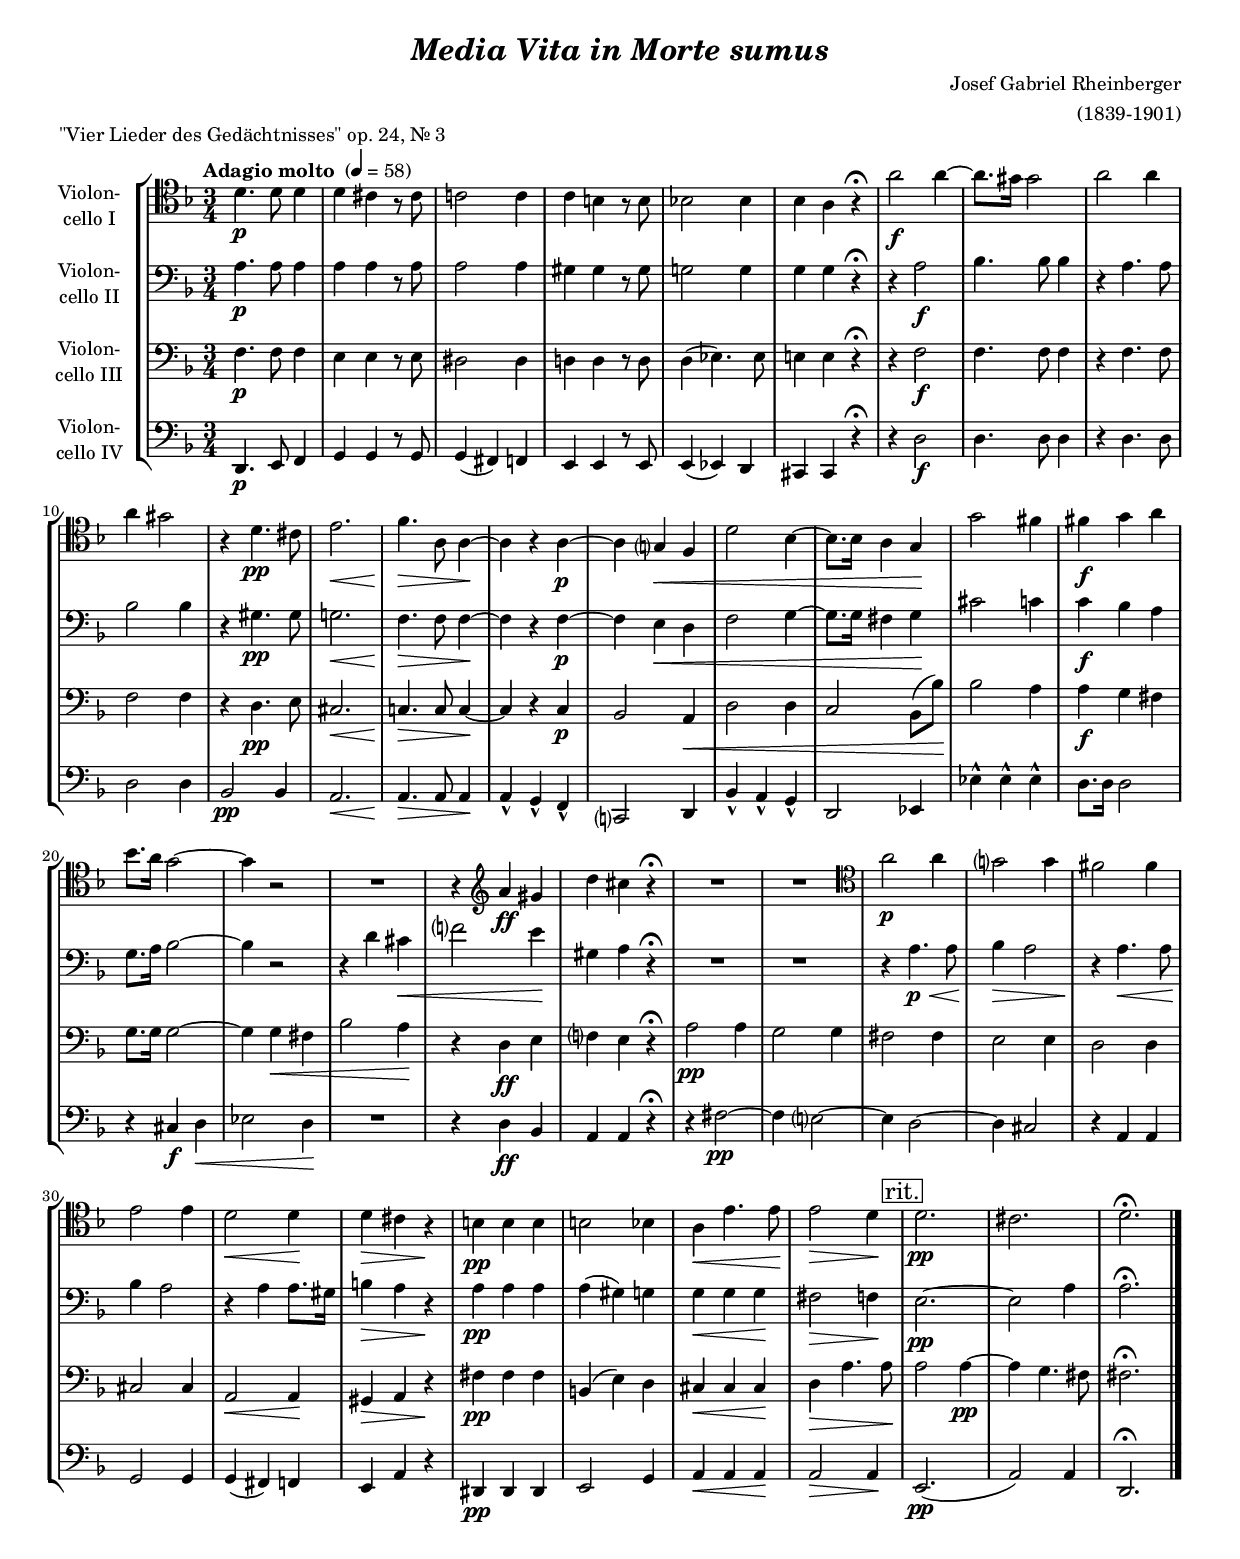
\version "2.18.2"
\include "deutsch.ly"
  
#(set-global-staff-size 16.7)

\header {
  title     = \markup \bold \italic "Media Vita in Morte sumus"
  composer  = "Josef Gabriel Rheinberger"
  arranger  = "(1839-1901)"
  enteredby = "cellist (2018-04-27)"
  piece     = "\"Vier Lieder des Gedächtnisses\" op. 24, Nr. 3"
}

voiceconsts = {
  \key d \minor
  \time 3/4
  \clef "bass"
%  \numericTimeSignature
  \compressFullBarRests
  % Set default beaming for all staves
  \set Timing.beamExceptions = #'()
  \set Timing.baseMoment     = #(ly:make-moment 1 4)
  \set Timing.beatStructure  = #'(1 1 1)
  \tempo "Adagio molto " 4=58
}

micl = "clarinet"
mifl = "flute"
miob = "oboe"
mifh = "french horn"
misx = "tenor sax"
mist = "string ensemble 1"
miba = "cello"

rit = \mark \markup \box "rit."

va = \relative c' {
  \voiceconsts
  \clef "tenor"

  d4.\p d8 d4
  d cis r8 cis
  c!2 c4
  c h r8 h
  b!2 b4
  b a r\fermata
  a'2\f a4~
  a8. gis16 gis2

  a a4
  a gis2
  r4 d4.\pp cis8
  e2.\<
  f4.\!\> a,8 a4~\!
  a r a~\p
  a g?\< f
  d'2 b4~
  b8. b16 a4 g\!

  g'2 fis4
  fis\f g a
  b8. a16 g2~
  g4 r2
  R2.
  r4 \clef "treble" a\ff gis
  d' cis r\fermata
  R2.*2 \clef "tenor"
  a2\p a4

  g?2 g4
  fis2 fis4
  e2 e4
  d2\< d4\!
  d\> cis r\!
  h\pp h h
  h2 b4
  a\< e'4. e8\!
  e2\> d4\! \rit
  d2.\pp

  cis
  d\fermata \bar "|."
}

vb = \relative c' {
  \voiceconsts

  a4.\p a8 a4
  a a r8 a
  a2 a4
  gis gis r8 gis
  g!2 g4
  g g r\fermata
  r a2\f
  b4. b8 b4

  r a4. a8
  b2 b4
  r gis4.\pp gis8
  g!2.\<
  f4.\!\> f8 f4~\!
  f r f~\p
  f e\< d
  f2 g4~
  g8. g16 fis4 g\!

  cis2 c4
  c\f b a
  g8. a16 b2~
  b4 r2
  r4 d cis\<
  f?2 e4\!
  gis, a r\fermata
  R2.*2
  r4 a4.\p\< a8

  b4\!\> a2
  r4\! a4.\< a8
  b4\! a2
  r4 a a8. gis16
  h4\> a r\!
  a\pp a a
  a( gis) g
  g\< g g\!

  fis2\> f4\! \rit
  e2.~\pp
  e2 a4
  a2.\fermata \bar "|."
}

vc = \relative c {
  \voiceconsts

  f4.\p f8 f4
  e e r8 e
  dis2 dis4
  d! d r8 d
  d4( es4.) es8
  e!4 e r\fermata
  r f2\f
  f4. f8 f4

  r f4. f8
  f2 f4
  r d4.\pp e8
  cis2.\<
  c!4.\!\> c8 c4~\!
  c r c\p
  b2 a4\<
  d2 d4
  c2 b8( b')\!
  b2 a4

  a\f g fis
  g8. g16 g2~
  g4 g\< fis
  b2 a4\!
  r d,\ff e
  f? e r\fermata
  a2\pp a4
  g2 g4

  fis2 fis4
  e2 e4
  d2 d4
  cis2 cis4
  a2\< a4\!
  gis\> a r\!
  fis'\pp fis fis
  h,( e) d
  cis\< cis cis\!

  d\> a'4. a8\! \rit
  a2 a4~\pp
  a g4. fis8
  fis2.\fermata \bar "|."
}

vd = \relative c, {
  \voiceconsts

  d4.\p e8 f4
  g g r8 g
  g4( fis) f
  e e r8 e
  e4( es) d4
  cis4 cis r\fermata
  r d'2\f

  d4. d8 d4
  r d4. d8
  d2 d4
  b2\pp b4
  a2.\<
  a4.\!\> a8 a4\!
  a-^ g-^ f-^
  c?2 d4
  b'-^ a-^ g-^

  d2 es4
  es'-^ es-^ es-^
  d8. d16 d2
  r4 cis\f d\<
  es2 d4\!
  R2.
  r4 d\ff b
  a a r\fermata
  r fis'2~\pp

  fis4 e?2~
  e4 d2~
  d4 cis2
  r4 a a
  g2 g4
  g( fis) f
  e a r
  dis,\pp dis dis
  e2 g4

  a\< a a\!
  a2\> a4\! \rit
  e2.(\pp
  a2) a4
  d,2.\fermata \bar "|."
}


music = \new StaffGroup <<
      \new Staff {
	\set Staff.midiInstrument = \miba
	\set Staff.instrumentName = \markup \center-column { "Violon-" "cello I" }
	\transpose d d { \va }
      }

      \new Staff {
	\set Staff.midiInstrument = \miba
	\set Staff.instrumentName = \markup \center-column { "Violon-" "cello II" }
	\transpose d d { \vb }
      }

      \new Staff {
	\set Staff.midiInstrument = \miba
	\set Staff.instrumentName = \markup \center-column { "Violon-" "cello III" }
	\transpose d d { \vc }
      }

      \new Staff {
	\set Staff.midiInstrument = \miba
	\set Staff.instrumentName = \markup \center-column { "Violon-" "cello IV" }
	\transpose d d { \vd }
      }
>>

\book {
  \score {
    \music
    \layout {}
  }

  \score {
    \unfoldRepeats \music

    \midi {
      \context {
        \Score
      }
    }
  }
}
